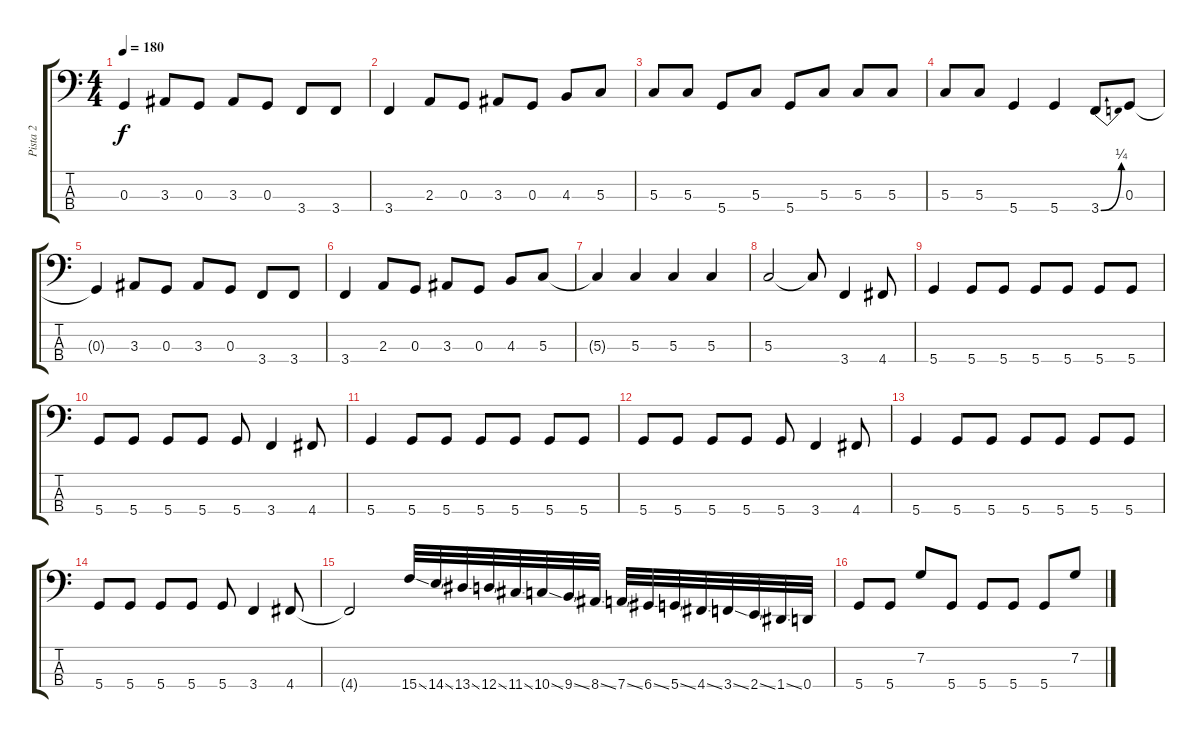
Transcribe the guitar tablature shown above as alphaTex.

\track ("Pista 2" "Pista 2") {instrument electricbassfinger}
\staff {score tabs}
\tuning (F2 C2 G1 D1) {hide}
\ts (4 4)
\tempo 180
\clef f4
\ks c
0.3.4{dy f} 3.3.8 0.3.8 3.3.8 0.3.8 3.4.8 3.4.8 |
3.4.4 2.3.8 0.3.8 3.3.8 0.3.8 4.3.8 5.3.8 |
5.3.8 5.3.8 5.4.8 5.3.8 5.4.8 5.3.8 5.3.8 5.3.8 |
5.3.8 5.3.8 5.4.4 5.4.4 3.4{be (bend 0 0 60 1)}.8 0.3.8 |
0.3{t}.4 3.3.8 0.3.8 3.3.8 0.3.8 3.4.8 3.4.8 |
3.4.4 2.3.8 0.3.8 3.3.8 0.3.8 4.3.8 5.3.8 |
5.3{t}.4 5.3.4 5.3.4 5.3.4 |
5.3.2 5.3{t}.8 3.4.4 4.4.8 |
5.4.4 5.4.8 5.4.8 5.4.8 5.4.8 5.4.8 5.4.8 |
5.4.8 5.4.8 5.4.8 5.4.8 5.4.8 3.4.4 4.4.8 |
5.4.4 5.4.8 5.4.8 5.4.8 5.4.8 5.4.8 5.4.8 |
5.4.8 5.4.8 5.4.8 5.4.8 5.4.8 3.4.4 4.4.8 |
5.4.4 5.4.8 5.4.8 5.4.8 5.4.8 5.4.8 5.4.8 |
5.4.8 5.4.8 5.4.8 5.4.8 5.4.8 3.4.4 4.4.8 |
4.4{t}.2 15.4{ss}.32 14.4{ss}.32 13.4{ss}.32 12.4{ss}.32 11.4{ss}.32 10.4{ss}.32 9.4{ss}.32 8.4{ss}.32 7.4{ss}.32 6.4{ss}.32 5.4{ss}.32 4.4{ss}.32 3.4{ss}.32 2.4{ss}.32 1.4{ss}.32 0.4.32 |
5.4.8{instrument slapbass1} 5.4.8 7.2.8 5.4.8 5.4.8 5.4.8 5.4.8 7.2.8
